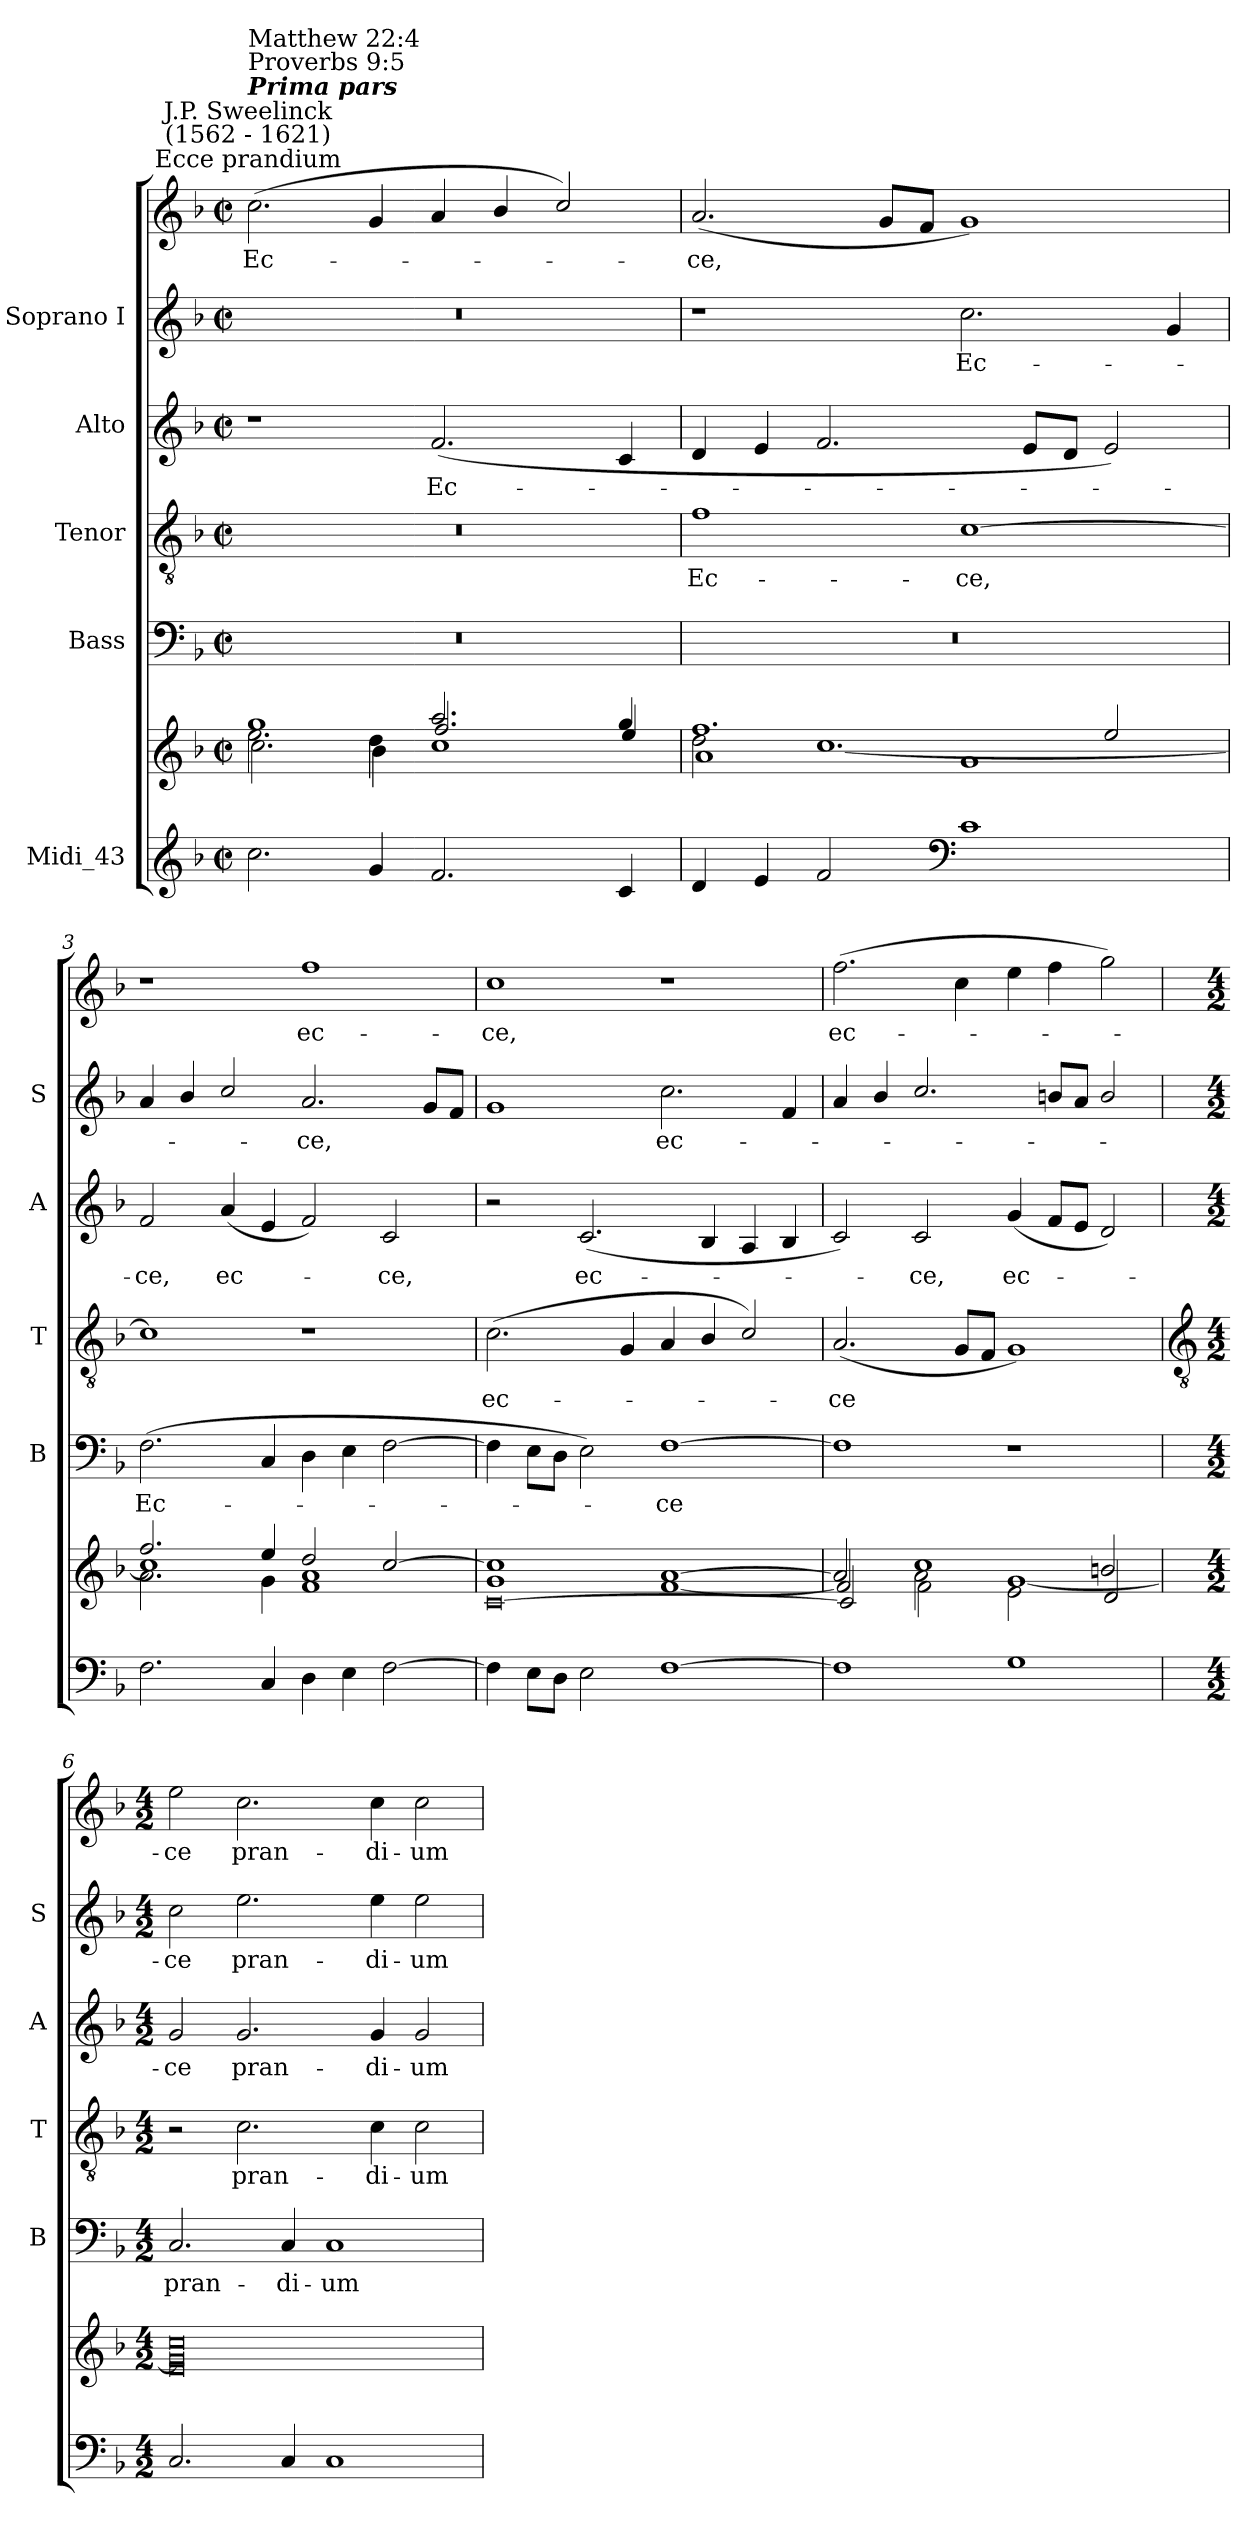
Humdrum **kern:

**kern	**kern	**kern	**text	**kern	**text	**kern	**text	**kern	**text	**kern	**text
*part5	*part5	*part4	*part4	*part3	*part3	*part2	*part2	*part1	*part1	*part1	*part1
*staff7	*staff6	*staff5	*staff5	*staff4	*staff4	*staff3	*staff3	*staff2	*staff2	*staff1	*staff1
*I"Midi_43	*	*I"Bass	*	*I"Tenor	*	*I"Alto	*	*I"Soprano I	*	*	*
*	*	*I'B	*	*I'T	*	*I'A	*	*I'S	*	*	*
*clefG2	*clefG2	*clefF4	*	*clefGv2	*	*clefG2	*	*clefG2	*	*clefG2	*
*k[b-]	*k[b-]	*k[b-]	*	*k[b-]	*	*k[b-]	*	*k[b-]	*	*k[b-]	*
*F:	*F:	*F:	*	*F:	*	*F:	*	*F:	*	*F:	*
*M4/2	*M4/2	*M4/2	*	*M4/2	*	*M4/2	*	*M4/2	*	*M4/2	*
*met(c|)	*met(c|)	*met(c|)	*	*met(c|)	*	*met(c|)	*	*met(c|)	*	*met(c|)	*
=1	=1	=1	=1	=1	=1	=1	=1	=1	=1	=1	=1
*	*^	*	*	*	*	*	*	*	*	*	*
*	*	*^	*	*	*	*	*	*	*	*	*	*
!	!	!	!	!	!	!	!	!	!	!	!	!LO:TX:a:cj:t=Ecce prandium	!
!	!	!	!	!	!	!	!	!	!	!	!	!LO:TX:a:cj:t=J.P. Sweelinck\n(1562 - 1621)	!
!	!	!	!	!	!	!	!	!	!	!	!	!LO:TX:a:Bi:t=Prima pars	!
!	!	!	!	!	!	!	!	!	!	!	!	!LO:TX:a:t=Matthew 22&colon;4\nProverbs 9&colon;5	!
!	!	!	!	!	!	!	!	!	!	!	!	!	!LO:LY:b
2.cc	1gg/	2.ee\	2.cc\	0r	.	0r	.	1r	.	0r	.	(<2.cc	Ec-
4g	.	4dd	4b-\	.	.	.	.	.	.	.	.	4g	.
!	!	!	!	!	!	!	!	!	!LO:LY:b	!	!	!	!
2.f	2.aa/	2.ff/	1cc\	.	.	.	.	(<2.f	Ec-	.	.	4a	.
.	.	.	.	.	.	.	.	.	.	.	.	4b-/	.
.	.	.	.	.	.	.	.	.	.	.	.	2cc/)	.
4c	4gg/	4ee/	.	.	.	.	.	4c	.	.	.	.	.
=2	=2	=2	=2	=2	=2	=2	=2	=2	=2	=2	=2	=2	=2
!	!	!	!	!	!	!	!LO:LY:b	!	!	!	!	!	!LO:LY:b
4d	1.ff/	2dd\	1a\	0r	.	1f	Ec-	4d	.	1r	.	(<2.a	ce,
4e	.	.	.	.	.	.	.	4e	.	.	.	.	.
2f	.	[1.cc\	.	.	.	.	.	2.f	.	.	.	.	.
.	.	.	.	.	.	.	.	.	.	.	.	8gL	.
.	.	.	.	.	.	.	.	.	.	.	.	8fJ	.
*clefF4	*	*	*	*	*	*	*	*	*	*	*	*	*
!	!	!	!	!	!	!	!LO:LY:b	!	!	!	!LO:LY:b	!	!
1c	.	.	1g\	.	.	[1c	-ce,	.	.	2.cc	Ec-	1g)	.
.	.	.	.	.	.	.	.	8eL	.	.	.	.	.
.	.	.	.	.	.	.	.	8dJ	.	.	.	.	.
.	2ee/	.	.	.	.	.	.	2e)	.	.	.	.	.
.	.	.	.	.	.	.	.	.	.	4g	.	.	.
=3	=3	=3	=3	=3	=3	=3	=3	=3	=3	=3	=3	=3	=3
!	!	!	!	!	!LO:LY:b	!	!	!	!LO:LY:b	!	!	!	!
2.F	2.ff/	1cc\]	2.a\	(>2.F	Ec-	1c]	.	2f	ce,	4a	.	1r	.
.	.	.	.	.	.	.	.	.	.	4b-/	.	.	.
!	!	!	!	!	!	!	!	!	!LO:LY:b	!	!	!	!
.	.	.	.	.	.	.	.	(<4a	ec-	2cc/	.	.	.
4C	4ee/	.	4g\	4C	.	.	.	4e	.	.	.	.	.
!	!	!	!	!	!	!	!	!	!	!	!LO:LY:b	!	!LO:LY:b
4D	2dd/	1a\	1f\	4D	.	1r	.	2f)	.	2.a	-ce,	1ff	ec-
4E	.	.	.	4E	.	.	.	.	.	.	.	.	.
!	!	!	!	!	!	!	!	!	!LO:LY:b	!	!	!	!
[2F	[2cc/	.	.	[2F	.	.	.	2c	ce,	.	.	.	.
.	.	.	.	.	.	.	.	.	.	8gL	.	.	.
.	.	.	.	.	.	.	.	.	.	8fJ	.	.	.
=4	=4	=4	=4	=4	=4	=4	=4	=4	=4	=4	=4	=4	=4
!	!	!	!	!	!	!	!LO:LY:b	!	!	!	!	!	!LO:LY:b
4F]	1cc/]	1g/	[0c\	4F]	.	(<2.c	ec-	2r	.	1g	.	1cc	ce,
8EL	.	.	.	8EL	.	.	.	.	.	.	.	.	.
8DJ	.	.	.	8DJ	.	.	.	.	.	.	.	.	.
!	!	!	!	!	!	!	!	!	!LO:LY:b	!	!	!	!
2E	.	.	.	2E)	.	.	.	(<2.c	ec-	.	.	.	.
.	.	.	.	.	.	4G	.	.	.	.	.	.	.
!	!	!	!	!	!LO:LY:b	!	!	!	!	!	!LO:LY:b	!	!
[1F	[1a/	[1f/	.	[1F	ce	4A	.	.	.	2.cc	ec-	1r	.
.	.	.	.	.	.	4B-/	.	4B-	.	.	.	.	.
.	.	.	.	.	.	2c/)	.	4A	.	.	.	.	.
.	.	.	.	.	.	.	.	4B-	.	4f	.	.	.
=5	=5	=5	=5	=5	=5	=5	=5	=5	=5	=5	=5	=5	=5
!	!	!	!	!	!	!	!LO:LY:b	!	!	!	!	!	!LO:LY:b
1F]	2a/]	2f/]	2c/]	1F]	.	(<2.A	ce	2c)	.	4a	.	(>2.ff	ec-
.	.	.	.	.	.	.	.	.	.	4b-/	.	.	.
!	!	!	!	!	!	!	!	!	!LO:LY:b	!	!	!	!
.	1cc/	2a\	2f\	.	.	.	.	2c	ce,	2.cc/	.	.	.
.	.	.	.	.	.	8GL	.	.	.	.	.	4cc	.
.	.	.	.	.	.	8FJ	.	.	.	.	.	.	.
!	!	!	!	!	!	!	!	!	!LO:LY:b	!	!	!	!
1G	.	[1g\	2e\	1r	.	1G)	.	(<4g	ec-	.	.	4ee	.
.	.	.	.	.	.	.	.	8fL	.	8bnL	.	4ff	.
.	.	.	.	.	.	.	.	8eJ	.	8aJ	.	.	.
.	2bn/	.	2d/	.	.	.	.	2d)	.	2b/	.	2gg)	.
!!LO:LB:g=z
=6	=6	=6	=6	=6	=6	=6	=6	=6	=6	=6	=6	=6	=6
*	*	*	*	*	*	*clefGv2	*	*	*	*	*	*	*
*M4/2	*M4/2	*	*	*M4/2	*	*M4/2	*	*M4/2	*	*M4/2	*	*M4/2	*
!	!	!	!	!	!LO:LY:b	!	!	!	!LO:LY:b	!	!LO:LY:b	!	!LO:LY:b
2.C	0cc/	0g\]	0e\	2.C	pran-	2r	.	2g	ce	2cc	ce	2ee	ce
!	!	!	!	!	!	!	!LO:LY:b	!	!LO:LY:b	!	!LO:LY:b	!	!LO:LY:b
.	.	.	.	.	.	2.c	pran-	2.g	pran-	2.ee	pran-	2.cc	pran-
!	!	!	!	!	!LO:LY:b	!	!	!	!	!	!	!	!
4C	.	.	.	4C	-di-	.	.	.	.	.	.	.	.
!	!	!	!	!	!LO:LY:b	!	!	!	!	!	!	!	!
1C	.	.	.	1C	-um	.	.	.	.	.	.	.	.
!	!	!	!	!	!	!	!LO:LY:b	!	!LO:LY:b	!	!LO:LY:b	!	!LO:LY:b
.	.	.	.	.	.	4c	-di-	4g	-di-	4ee	-di-	4cc	-di-
!	!	!	!	!	!	!	!LO:LY:b	!	!LO:LY:b	!	!LO:LY:b	!	!LO:LY:b
.	.	.	.	.	.	2c	-um	2g	-um	2ee	-um	2cc	-um
*	*v	*v	*v	*	*	*	*	*	*	*	*	*	*
=	=	=	=	=	=	=	=	=	=	=	=
*-	*-	*-	*-	*-	*-	*-	*-	*-	*-	*-	*-
